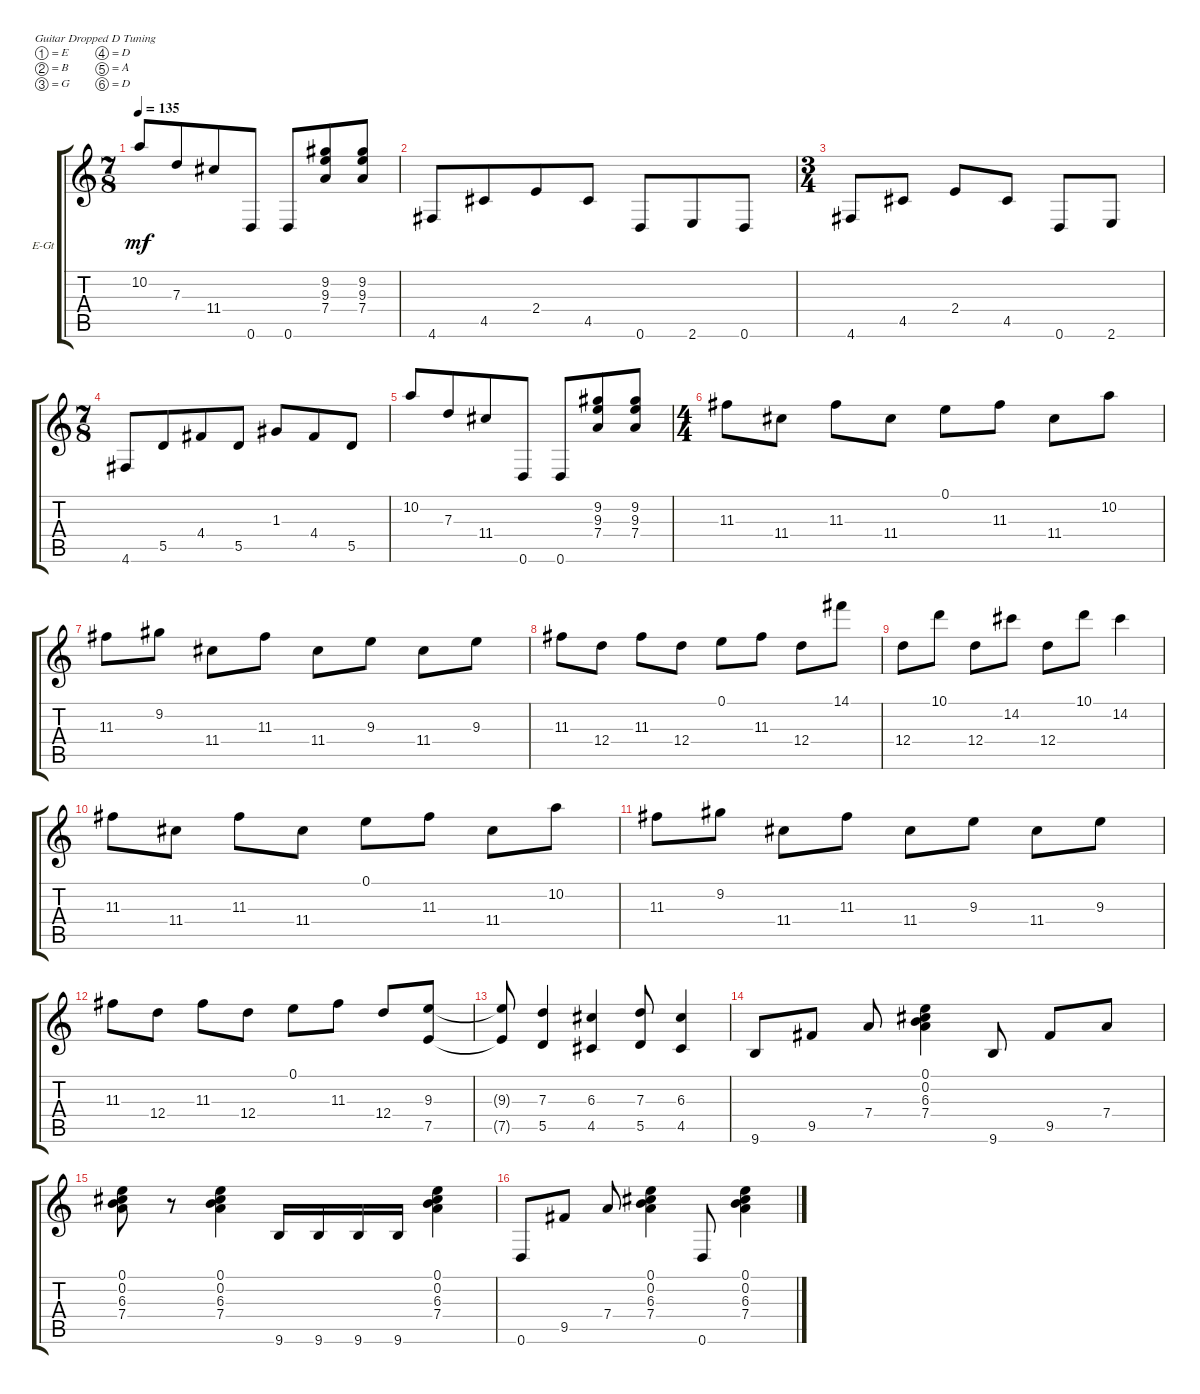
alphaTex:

\defaultSystemsLayout 4
\bracketExtendMode groupsimilarinstruments
\firstSystemTrackNameOrientation horizontal
\otherSystemsTrackNameOrientation horizontal
\track ("Electric Guitar" "E-Gt") {instrument electricguitarclean}
\staff {score tabs}
\tuning (E4 B3 G3 D3 A2 D2)
\ts (7 8)
\tempo 135
\clef g2
\ks c
10.2.8{dy mf} 7.3.8 11.4.8 0.6.8 0.6.8 (7.4 9.3 9.2).8 (7.4 9.3 9.2).8 |
4.6.8 4.5.8 2.4.8 4.5.8 0.6.8 2.6.8 0.6.8 |
\ts (3 4)
4.6.8 4.5.8 2.4.8 4.5.8 0.6.8 2.6.8 |
\ts (7 8)
4.6.8 5.5.8 4.4.8 5.5.8 1.3.8 4.4.8 5.5.8 |
10.2.8 7.3.8 11.4.8 0.6.8 0.6.8 (7.4 9.3 9.2).8 (7.4 9.3 9.2).8 |
\ts (4 4)
11.3.8 11.4.8 11.3.8 11.4.8 0.1.8 11.3.8 11.4.8 10.2.8 |
11.3.8 9.2.8 11.4.8 11.3.8 11.4.8 9.3.8 11.4.8 9.3.8 |
11.3.8 12.4.8 11.3.8 12.4.8 0.1.8 11.3.8 12.4.8 14.1.8 |
12.4.8 10.1.8 12.4.8 14.2.8 12.4.8 10.1.8 14.2.4 |
11.3.8 11.4.8 11.3.8 11.4.8 0.1.8 11.3.8 11.4.8 10.2.8 |
11.3.8 9.2.8 11.4.8 11.3.8 11.4.8 9.3.8 11.4.8 9.3.8 |
11.3.8 12.4.8 11.3.8 12.4.8 0.1.8 11.3.8 12.4.8 (7.5 9.3).8 |
(7.5{t} 9.3{t}).8 (5.5 7.3).4 (4.5 6.3).4 (7.3 5.5).8 (6.3 4.5).4 |
9.6.8 9.5.8 7.4.8 (6.3 0.2 0.1 7.4).4 9.6.8 9.5.8 7.4.8 |
(6.3 0.2 0.1 7.4).8 r.8 (0.1 0.2 6.3 7.4).4 9.6.16 9.6.16 9.6.16 9.6.16 (7.4 6.3 0.2 0.1).4 |
0.6.8 9.5.8 7.4.8 (6.3 0.2 0.1 7.4).4 0.6.8 (6.3 0.2 0.1 7.4).4
